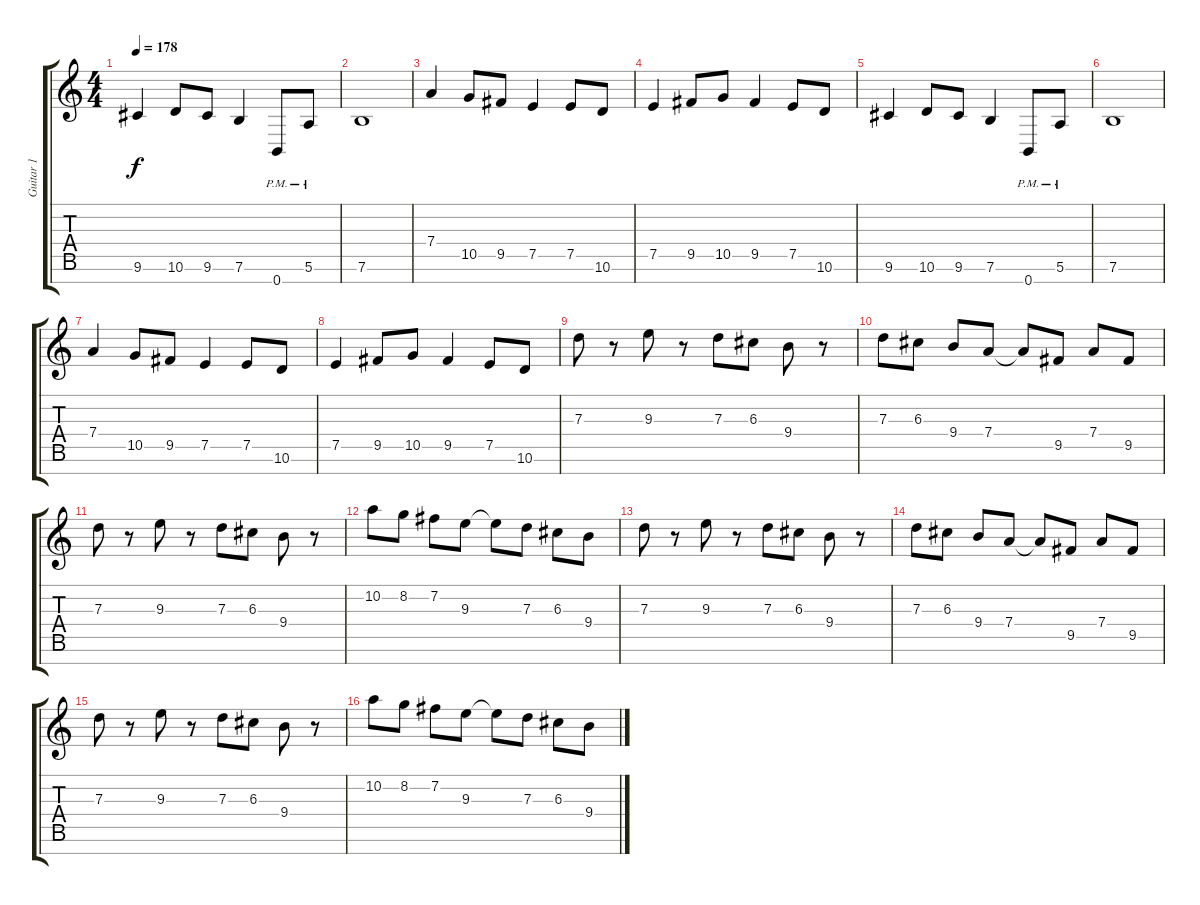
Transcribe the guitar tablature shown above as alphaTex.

\track ("Guitar 1" "Guitar 1") {instrument distortionguitar}
\staff {score tabs}
\tuning (E4 B3 G3 D3 A2 E2 B1) {hide}
\ts (4 4)
\tempo 178
\clef g2
\ks c
9.6.4{dy f} 10.6.8 9.6.8 7.6.4 0.7{pm}.8 5.6{pm}.8 |
7.6.1 |
7.4.4 10.5.8 9.5.8 7.5.4 7.5.8 10.6.8 |
7.5.4 9.5.8 10.5.8 9.5.4 7.5.8 10.6.8 |
9.6.4 10.6.8 9.6.8 7.6.4 0.7{pm}.8 5.6{pm}.8 |
7.6.1 |
7.4.4 10.5.8 9.5.8 7.5.4 7.5.8 10.6.8 |
7.5.4 9.5.8 10.5.8 9.5.4 7.5.8 10.6.8 |
\section ("" "")
7.3.8 r.8 9.3.8 r.8 7.3.8 6.3.8 9.4.8 r.8 |
7.3.8 6.3.8 9.4.8 7.4.8 7.4{t}.8 9.5.8 7.4.8 9.5.8 |
7.3.8 r.8 9.3.8 r.8 7.3.8 6.3.8 9.4.8 r.8 |
10.2.8 8.2.8 7.2.8 9.3.8 9.3{t}.8 7.3.8 6.3.8 9.4.8 |
7.3.8 r.8 9.3.8 r.8 7.3.8 6.3.8 9.4.8 r.8 |
7.3.8 6.3.8 9.4.8 7.4.8 7.4{t}.8 9.5.8 7.4.8 9.5.8 |
7.3.8 r.8 9.3.8 r.8 7.3.8 6.3.8 9.4.8 r.8 |
10.2.8 8.2.8 7.2.8 9.3.8 9.3{t}.8 7.3.8 6.3.8 9.4.8
